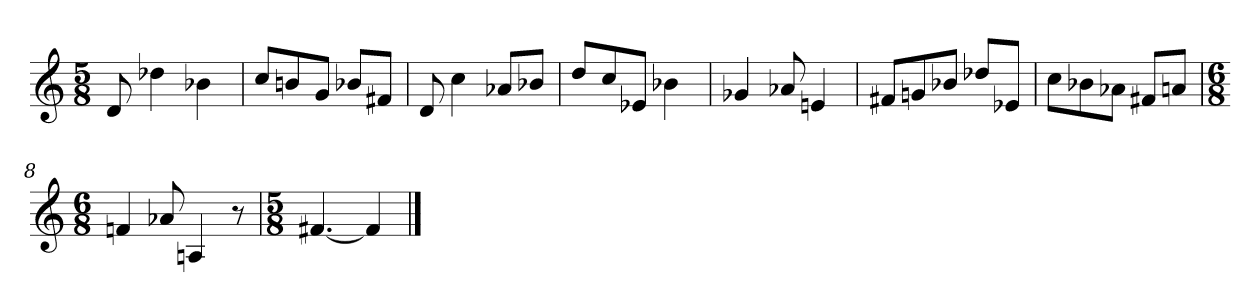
**kern
*part1
*staff1
*clefG2
*k[]
*M5/8
=1
8d/
4dd-X\
4b-X\
=2
8cc/L
8bn/
8g/J
8b-X/L
8f#X/J
=3
8d/
4cc\
8a-X/L
8b-X/J
=4
8dd/L
8cc/
8e-X/J
4b-X\
=5
4g-X/
8a-X/
4en/
=6
8f#X/L
8gn/
8b-X/J
8dd-X/L
8e-X/J
=7
8cc\L
8b-X\
8a-X\J
8f#X/L
8an/J
=8
*M6/8
4fn/
8a-X/
4An/
8r
=9
*M5/8
[4.f#X/
4f#/]
==
*-
